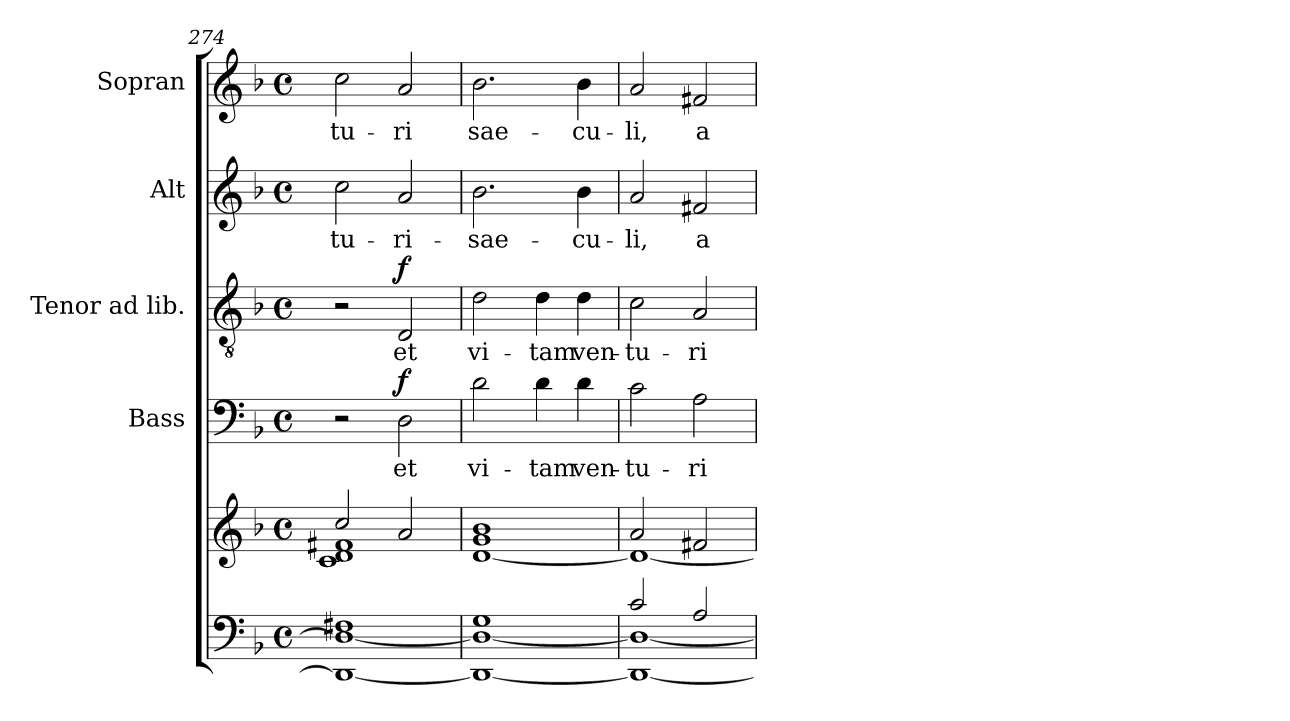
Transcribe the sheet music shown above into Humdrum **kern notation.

**kern	**kern	**kern	**text	**dynam	**kern	**text	**dynam	**kern	**text	**kern	**text
*part5	*part5	*part4	*part4	*part4	*part3	*part3	*part3	*part2	*part2	*part1	*part1
*staff6	*staff5	*staff4	*staff4	*staff4	*staff3	*staff3	*staff3	*staff2	*staff2	*staff1	*staff1
*	*	*I"Bass	*	*	*I"Tenor ad lib.	*	*	*I"Alt	*	*I"Sopran	*
*	*	*I'B.	*	*	*I'T.	*	*	*I'A.	*	*I'S.	*
*clefF4	*clefG2	*clefF4	*	*	*clefGv2	*	*	*clefG2	*	*clefG2	*
*k[b-]	*k[b-]	*k[b-]	*	*	*k[b-]	*	*	*k[b-]	*	*k[b-]	*
*F:	*F:	*F:	*	*	*F:	*	*	*F:	*	*F:	*
*M4/4	*M4/4	*M4/4	*	*	*M4/4	*	*	*M4/4	*	*M4/4	*
*met(c)	*met(c)	*met(c)	*	*	*met(c)	*	*	*met(c)	*	*met(c)	*
=274	=274	=274	=274	=274	=274	=274	=274	=274	=274	=274	=274
*^	*^	*	*	*	*	*	*	*	*	*	*
!	!	!	!	!	!	!	!	!	!	!	!LO:LY:b	!	!LO:LY:b
1F#X	1DD_ 1D_	2cc/	1c 1d 1f#X	2r	.	.	2r	.	.	2cc\	-tu-	2cc\	-tu-
!	!	!	!	!	!LO:LY:b	!LO:DY:a	!	!LO:LY:b	!LO:DY:a	!	!LO:LY:b	!	!LO:LY:b
.	.	2a/	.	2D\	et	f	2D/	et	f	2a/	-ri-	2a/	-ri
=275	=275	=275	=275	=275	=275	=275	=275	=275	=275	=275	=275	=275	=275
!	!	!	!	!	!LO:LY:b	!	!	!LO:LY:b	!	!	!LO:LY:b	!	!LO:LY:b
1G	1DD_ 1D_	1g 1b-	[<1d	2d\	vi-	.	2d\	vi-	.	2.b-\	-sae-	2.b-\	sae-
!	!	!	!	!	!LO:LY:b	!	!	!LO:LY:b	!	!	!	!	!
.	.	.	.	4d\	-tam	.	4d\	-tam	.	.	.	.	.
!	!	!	!	!	!LO:LY:b	!	!	!LO:LY:b	!	!	!LO:LY:b	!	!LO:LY:b
.	.	.	.	4d\	ven-	.	4d\	ven-	.	4b-\	-cu-	4b-\	-cu-
!!LO:LB:g=z
=276	=276	=276	=276	=276	=276	=276	=276	=276	=276	=276	=276	=276	=276
!	!	!	!	!	!LO:LY:b	!	!	!LO:LY:b	!	!	!LO:LY:b	!	!LO:LY:b
2c/	1DD_ 1D_	2a/	1d_	2c\	-tu-	.	2c\	-tu-	.	2a/	-li,	2a/	-li,
!	!	!	!	!	!LO:LY:b	!	!	!LO:LY:b	!	!	!LO:LY:b	!	!LO:LY:b
2A/	.	2f#X/	.	2A\	-ri	.	2A/	-ri	.	2f#X/	a-	2f#X/	a-
*v	*v	*	*	*	*	*	*	*	*	*	*	*	*
*	*v	*v	*	*	*	*	*	*	*	*	*	*
=	=	=	=	=	=	=	=	=	=	=	=
*-	*-	*-	*-	*-	*-	*-	*-	*-	*-	*-	*-
